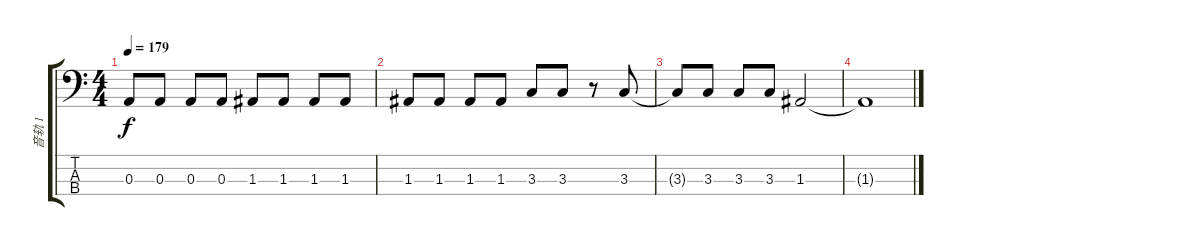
\track ("音轨 1" "音轨 1") {instrument electricbassfinger}
\staff {score tabs}
\tuning (G2 D2 A1 E1) {hide}
\ts (4 4)
\tempo 179
\clef f4
\ks c
0.3.8{dy f} 0.3.8 0.3.8 0.3.8 1.3.8 1.3.8 1.3.8 1.3.8 |
1.3.8 1.3.8 1.3.8 1.3.8 3.3.8 3.3.8 r.8 3.3.8 |
3.3{t}.8 3.3.8 3.3.8 3.3.8 1.3.2 |
1.3{t}.1
